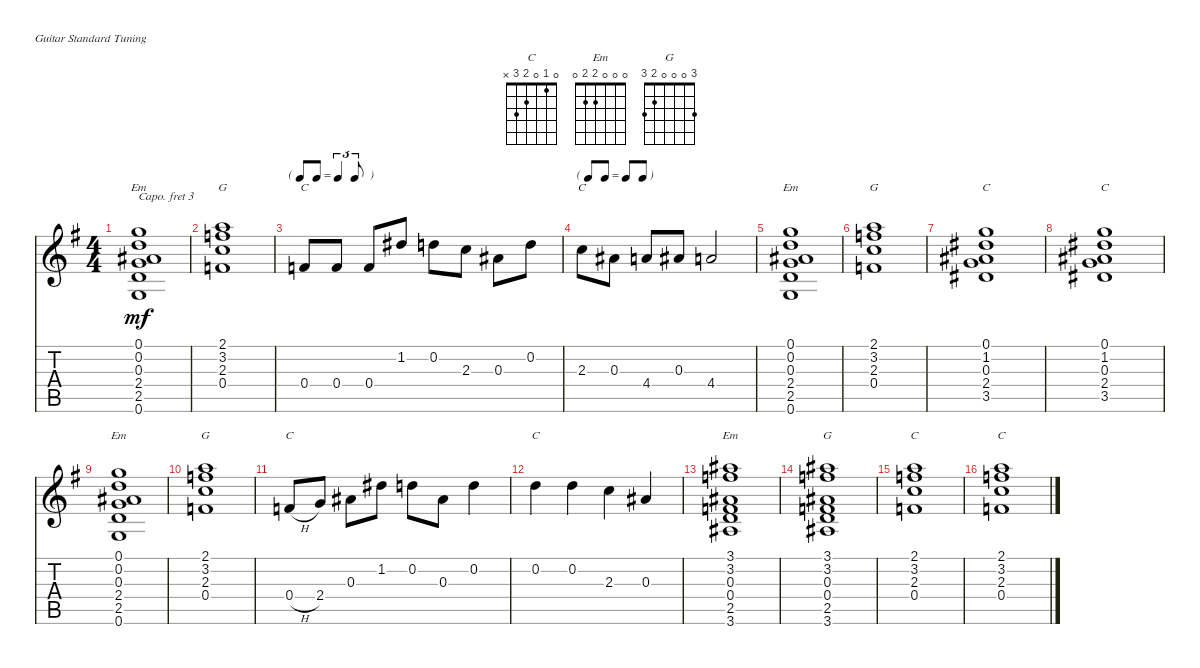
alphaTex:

\defaultSystemsLayout 4
\bracketExtendMode nobrackets
\singleTrackTrackNamePolicy hidden
\multiTrackTrackNamePolicy hidden
\firstSystemTrackNameOrientation horizontal
\otherSystemsTrackNameOrientation horizontal
\track ("Guitar" "Gtr") {instrument electricguitarjazz}
\staff {score tabs}
\capo 3
\tuning (E4 B3 G3 D3 A2 E2)
\chord ("C" 0 1 0 2 3 x)
\chord ("Em" 0 0 0 2 2 0)
\chord ("G" 3 0 0 0 2 3)
\ts (4 4)
\tempo (120 hide)
\clef g2
\ks g
(0.6 2.5 2.4 0.3 0.2 0.1).1{ch "Em" dy mf} |
(0.4 2.3 3.2 2.1).1{ch "G"} |
\tf triplet8th
0.4.8{ch "C"} 0.4.8 0.4.8 1.2.8 0.2.8 2.3.8 0.3.8 0.2.8 |
\tf none
2.3.8{ch "C"} 0.3.8 4.4.8 0.3.8 4.4.2 |
(0.6 2.5 2.4 0.3 0.2 0.1).1{ch "Em"} |
(0.4 2.3 3.2 2.1).1{ch "G"} |
(3.5 2.4 0.3 1.2 0.1).1{ch "C"} |
(3.5 2.4 0.3 1.2 0.1).1{ch "C"} |
(0.6 2.5 2.4 0.3 0.2 0.1).1{ch "Em"} |
(0.4 2.3 3.2 2.1).1{ch "G"} |
0.4{h}.8{ch "C"} 2.4.8 0.3.8 1.2.8 0.2.8 0.3.8 0.2.4 |
0.2.4{ch "C"} 0.2.4 2.3.4 0.3.4 |
(3.6 2.5 0.4 0.3 3.2 3.1).1{ch "Em"} |
(3.6 2.5 0.4 0.3 3.2 3.1).1{ch "G"} |
(0.4 2.3 3.2 2.1).1{ch "C"} |
(0.4 2.3 3.2 2.1).1{ch "C"}
